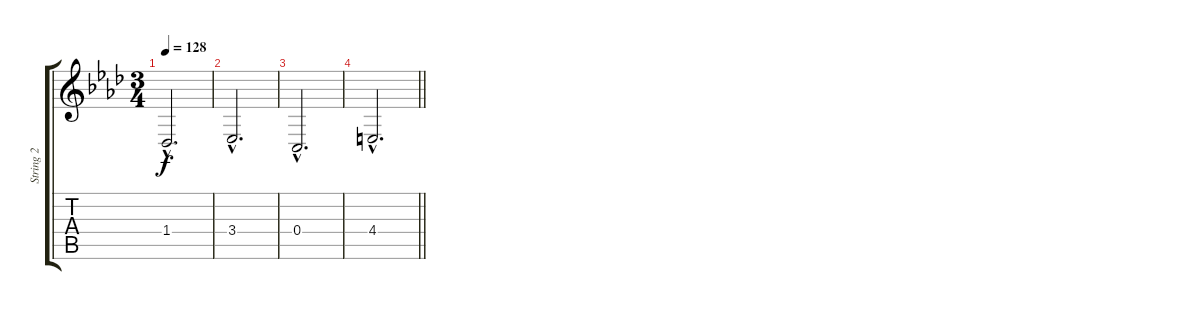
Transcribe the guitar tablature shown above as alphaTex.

\track ("String 2" "String 2") {instrument stringensemble1}
\staff {score tabs}
\tuning (D4 A3 F3 C3 G2 C2) {hide}
\ts (3 4)
\tempo 128
\clef g2
\ks fminor
1.4{hac}.2{d dy f} |
3.4{hac}.2{d} |
0.4{hac}.2{d} |
\barLineRight lightlight
4.4{hac}.2{d}
